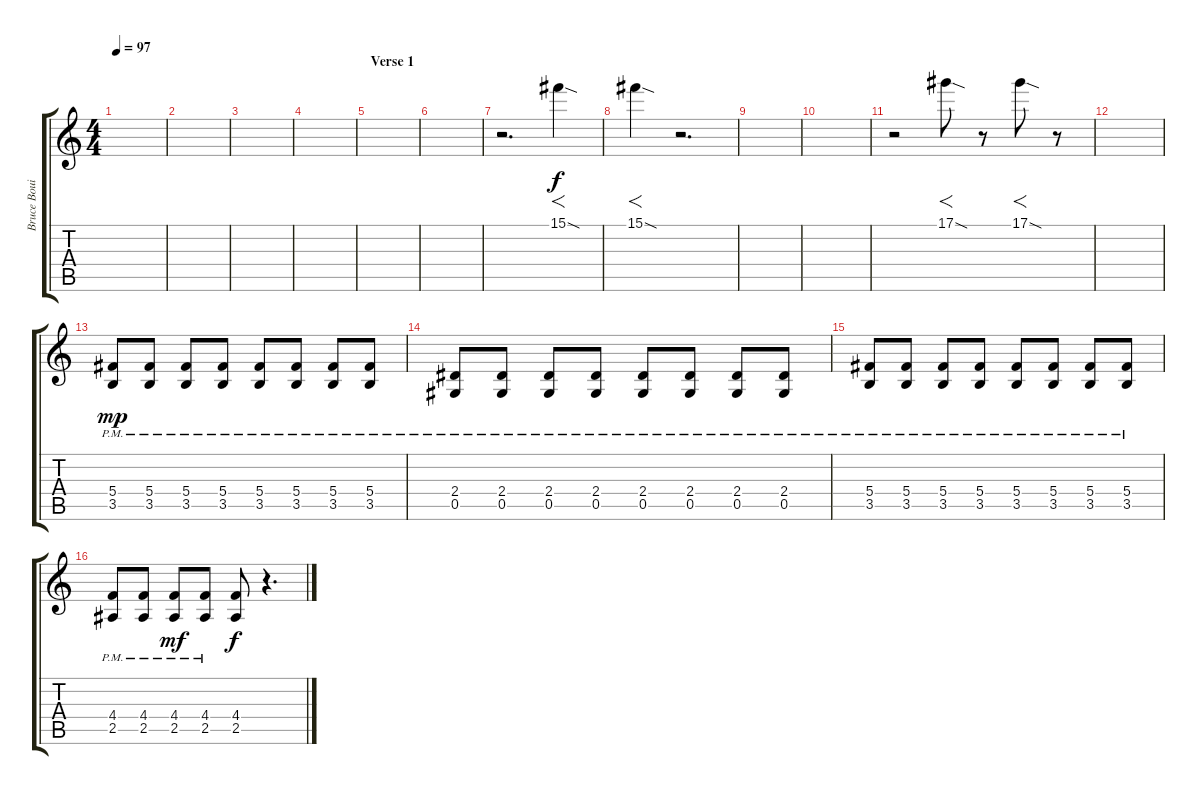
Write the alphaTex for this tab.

\track ("Bruce Bouillet" "Bruce Boui") {instrument distortionguitar}
\staff {score tabs}
\tuning (Eb4 Bb3 Gb3 Db3 Ab2 Eb2) {hide}
\ts (4 4)
\tempo 97
\clef g2
\ks c
|
|
|
|
\section ("" "Verse 1")
|
|
r.2{d} 15.1{sod}.4{f} |
15.1{sod}.4{f} r.2{d} |
|
|
r.2 17.1{sod}.8{f} r.8 17.1{sod}.8{f} r.8 |
|
(5.4{pm} 3.5{pm}).8{dy mp} (5.4 3.5{pm}).8 (5.4 3.5{pm}).8 (5.4 3.5{pm}).8 (5.4 3.5{pm}).8 (5.4 3.5{pm}).8 (5.4 3.5{pm}).8 (5.4 3.5{pm}).8 |
(2.4{pm} 0.5).8 (2.4{pm} 0.5).8 (2.4{pm} 0.5).8 (2.4{pm} 0.5).8 (2.4{pm} 0.5).8 (2.4{pm} 0.5).8 (2.4{pm} 0.5).8 (2.4{pm} 0.5).8 |
(5.4{pm} 3.5{pm}).8 (5.4 3.5{pm}).8 (5.4 3.5{pm}).8 (5.4 3.5{pm}).8 (5.4 3.5{pm}).8 (5.4 3.5{pm}).8 (5.4 3.5{pm}).8 (5.4 3.5{pm}).8 |
(4.4{pm} 2.5).8 (4.4{pm} 2.5).8 (4.4{pm} 2.5).8{dy mf} (4.4{pm} 2.5).8 (4.4 2.5).8{dy f} r.4{d}
